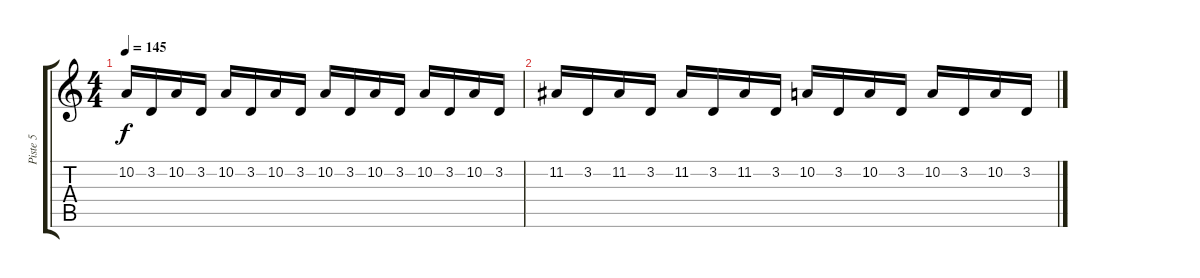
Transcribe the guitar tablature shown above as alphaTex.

\track ("Piste 5" "Piste 5") {instrument lead2sawtooth}
\staff {score tabs}
\tuning (E4 B3 G3 D3 A2 D2) {hide}
\ts (4 4)
\tempo 145
\clef g2
\ks c
10.2.16{dy f volume 0} 3.2.16 10.2.16 3.2.16 10.2.16 3.2.16 10.2.16 3.2.16 10.2.16 3.2.16 10.2.16 3.2.16 10.2.16 3.2.16 10.2.16 3.2.16 |
11.2.16 3.2.16 11.2.16 3.2.16 11.2.16 3.2.16 11.2.16 3.2.16 10.2.16 3.2.16 10.2.16 3.2.16 10.2.16 3.2.16 10.2.16 3.2.16
